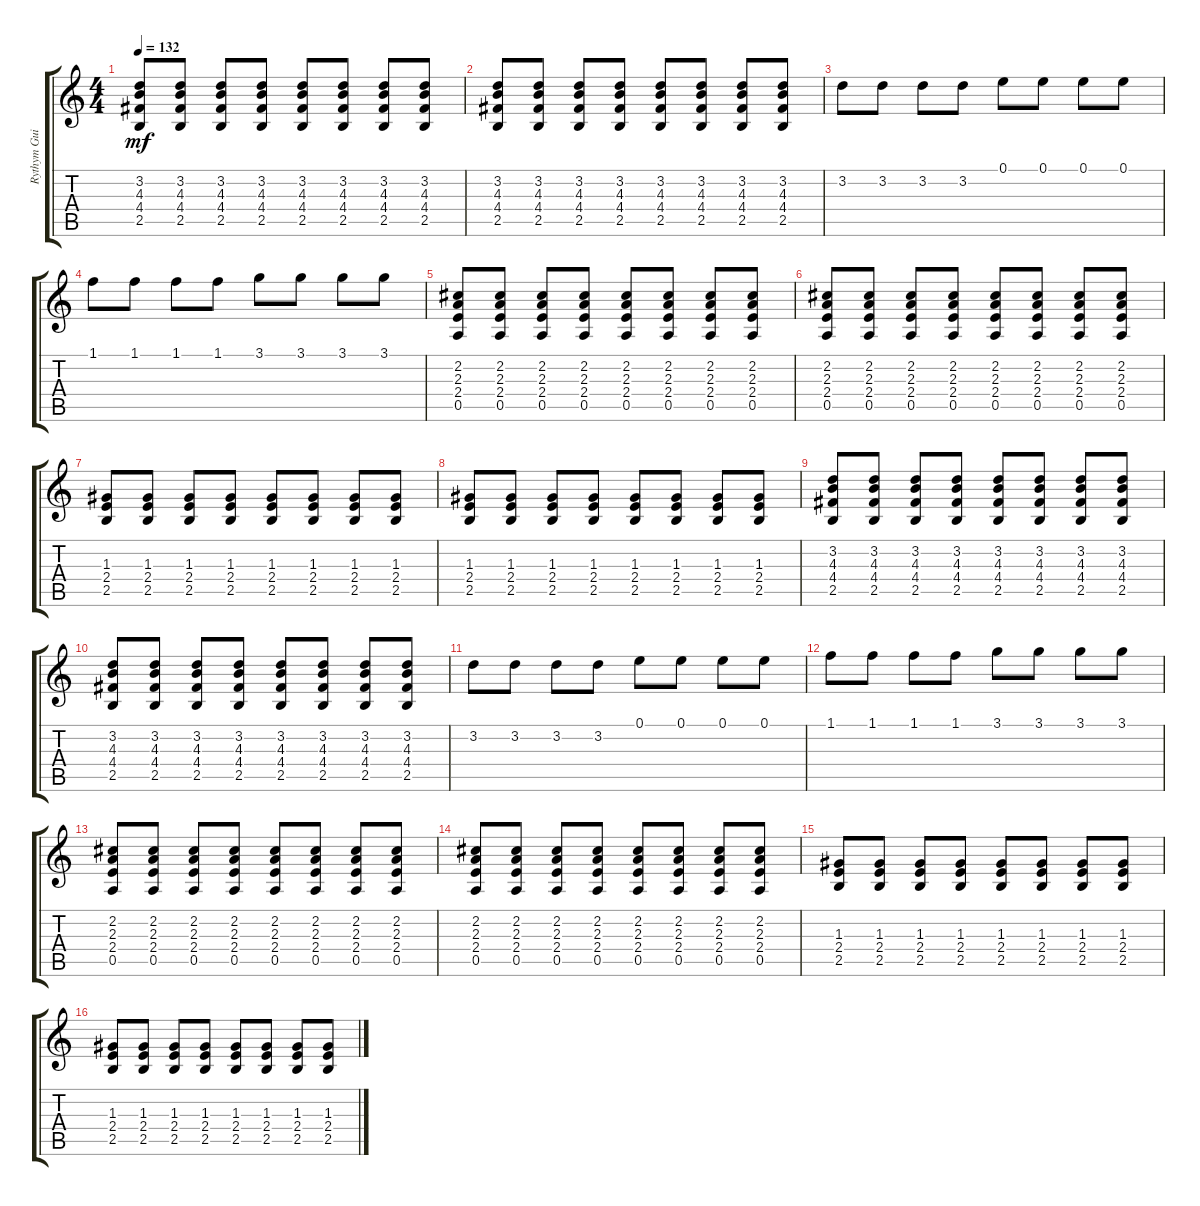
\track ("Rythym Guitar" "Rythym Gui") {instrument acousticguitarsteel}
\staff {score tabs}
\tuning (E4 B3 G3 D3 A2 E2) {hide}
\ts (4 4)
\tempo 132
\clef g2
\ks c
(3.2 4.3 4.4 2.5).8{dy mf} (3.2 4.3 4.4 2.5).8 (3.2 4.3 4.4 2.5).8 (3.2 4.3 4.4 2.5).8 (3.2 4.3 4.4 2.5).8 (3.2 4.3 4.4 2.5).8 (3.2 4.3 4.4 2.5).8 (3.2 4.3 4.4 2.5).8 |
(3.2 4.3 4.4 2.5).8 (3.2 4.3 4.4 2.5).8 (3.2 4.3 4.4 2.5).8 (3.2 4.3 4.4 2.5).8 (3.2 4.3 4.4 2.5).8 (3.2 4.3 4.4 2.5).8 (3.2 4.3 4.4 2.5).8 (3.2 4.3 4.4 2.5).8 |
3.2.8 3.2.8 3.2.8 3.2.8 0.1.8 0.1.8 0.1.8 0.1.8 |
1.1.8 1.1.8 1.1.8 1.1.8 3.1.8 3.1.8 3.1.8 3.1.8 |
(2.2 2.3 2.4 0.5).8 (2.2 2.3 2.4 0.5).8 (2.2 2.3 2.4 0.5).8 (2.2 2.3 2.4 0.5).8 (2.2 2.3 2.4 0.5).8 (2.2 2.3 2.4 0.5).8 (2.2 2.3 2.4 0.5).8 (2.2 2.3 2.4 0.5).8 |
(2.2 2.3 2.4 0.5).8 (2.2 2.3 2.4 0.5).8 (2.2 2.3 2.4 0.5).8 (2.2 2.3 2.4 0.5).8 (2.2 2.3 2.4 0.5).8 (2.2 2.3 2.4 0.5).8 (2.2 2.3 2.4 0.5).8 (2.2 2.3 2.4 0.5).8 |
(1.3 2.4 2.5).8 (1.3 2.4 2.5).8 (1.3 2.4 2.5).8 (1.3 2.4 2.5).8 (1.3 2.4 2.5).8 (1.3 2.4 2.5).8 (1.3 2.4 2.5).8 (1.3 2.4 2.5).8 |
(1.3 2.4 2.5).8 (1.3 2.4 2.5).8 (1.3 2.4 2.5).8 (1.3 2.4 2.5).8 (1.3 2.4 2.5).8 (1.3 2.4 2.5).8 (1.3 2.4 2.5).8 (1.3 2.4 2.5).8 |
(3.2 4.3 4.4 2.5).8 (3.2 4.3 4.4 2.5).8 (3.2 4.3 4.4 2.5).8 (3.2 4.3 4.4 2.5).8 (3.2 4.3 4.4 2.5).8 (3.2 4.3 4.4 2.5).8 (3.2 4.3 4.4 2.5).8 (3.2 4.3 4.4 2.5).8 |
(3.2 4.3 4.4 2.5).8 (3.2 4.3 4.4 2.5).8 (3.2 4.3 4.4 2.5).8 (3.2 4.3 4.4 2.5).8 (3.2 4.3 4.4 2.5).8 (3.2 4.3 4.4 2.5).8 (3.2 4.3 4.4 2.5).8 (3.2 4.3 4.4 2.5).8 |
3.2.8 3.2.8 3.2.8 3.2.8 0.1.8 0.1.8 0.1.8 0.1.8 |
1.1.8 1.1.8 1.1.8 1.1.8 3.1.8 3.1.8 3.1.8 3.1.8 |
(2.2 2.3 2.4 0.5).8 (2.2 2.3 2.4 0.5).8 (2.2 2.3 2.4 0.5).8 (2.2 2.3 2.4 0.5).8 (2.2 2.3 2.4 0.5).8 (2.2 2.3 2.4 0.5).8 (2.2 2.3 2.4 0.5).8 (2.2 2.3 2.4 0.5).8 |
(2.2 2.3 2.4 0.5).8 (2.2 2.3 2.4 0.5).8 (2.2 2.3 2.4 0.5).8 (2.2 2.3 2.4 0.5).8 (2.2 2.3 2.4 0.5).8 (2.2 2.3 2.4 0.5).8 (2.2 2.3 2.4 0.5).8 (2.2 2.3 2.4 0.5).8 |
(1.3 2.4 2.5).8 (1.3 2.4 2.5).8 (1.3 2.4 2.5).8 (1.3 2.4 2.5).8 (1.3 2.4 2.5).8 (1.3 2.4 2.5).8 (1.3 2.4 2.5).8 (1.3 2.4 2.5).8 |
(1.3 2.4 2.5).8 (1.3 2.4 2.5).8 (1.3 2.4 2.5).8 (1.3 2.4 2.5).8 (1.3 2.4 2.5).8 (1.3 2.4 2.5).8 (1.3 2.4 2.5).8 (1.3 2.4 2.5).8
